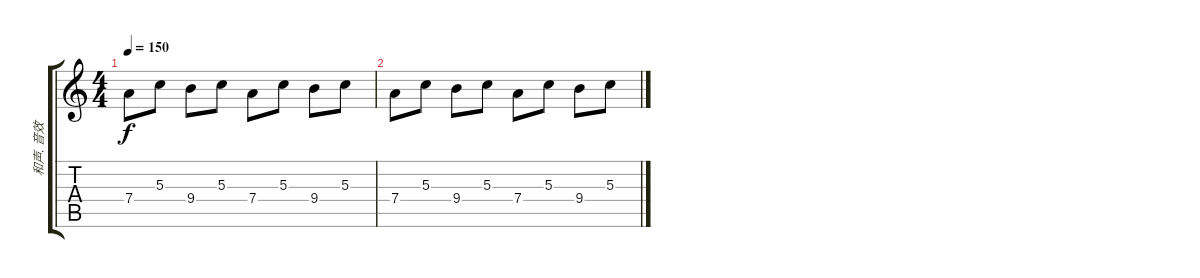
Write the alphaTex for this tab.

\track ("和声, 音效" "和声, 音效") {instrument overdrivenguitar}
\staff {score tabs}
\tuning (E4 B3 G3 D3 A2 E2) {hide}
\ts (4 4)
\tempo 150
\clef g2
\ks c
7.4.8{dy f} 5.3.8 9.4.8 5.3.8 7.4.8 5.3.8 9.4.8 5.3.8 |
7.4.8 5.3.8 9.4.8 5.3.8 7.4.8 5.3.8 9.4.8 5.3.8
